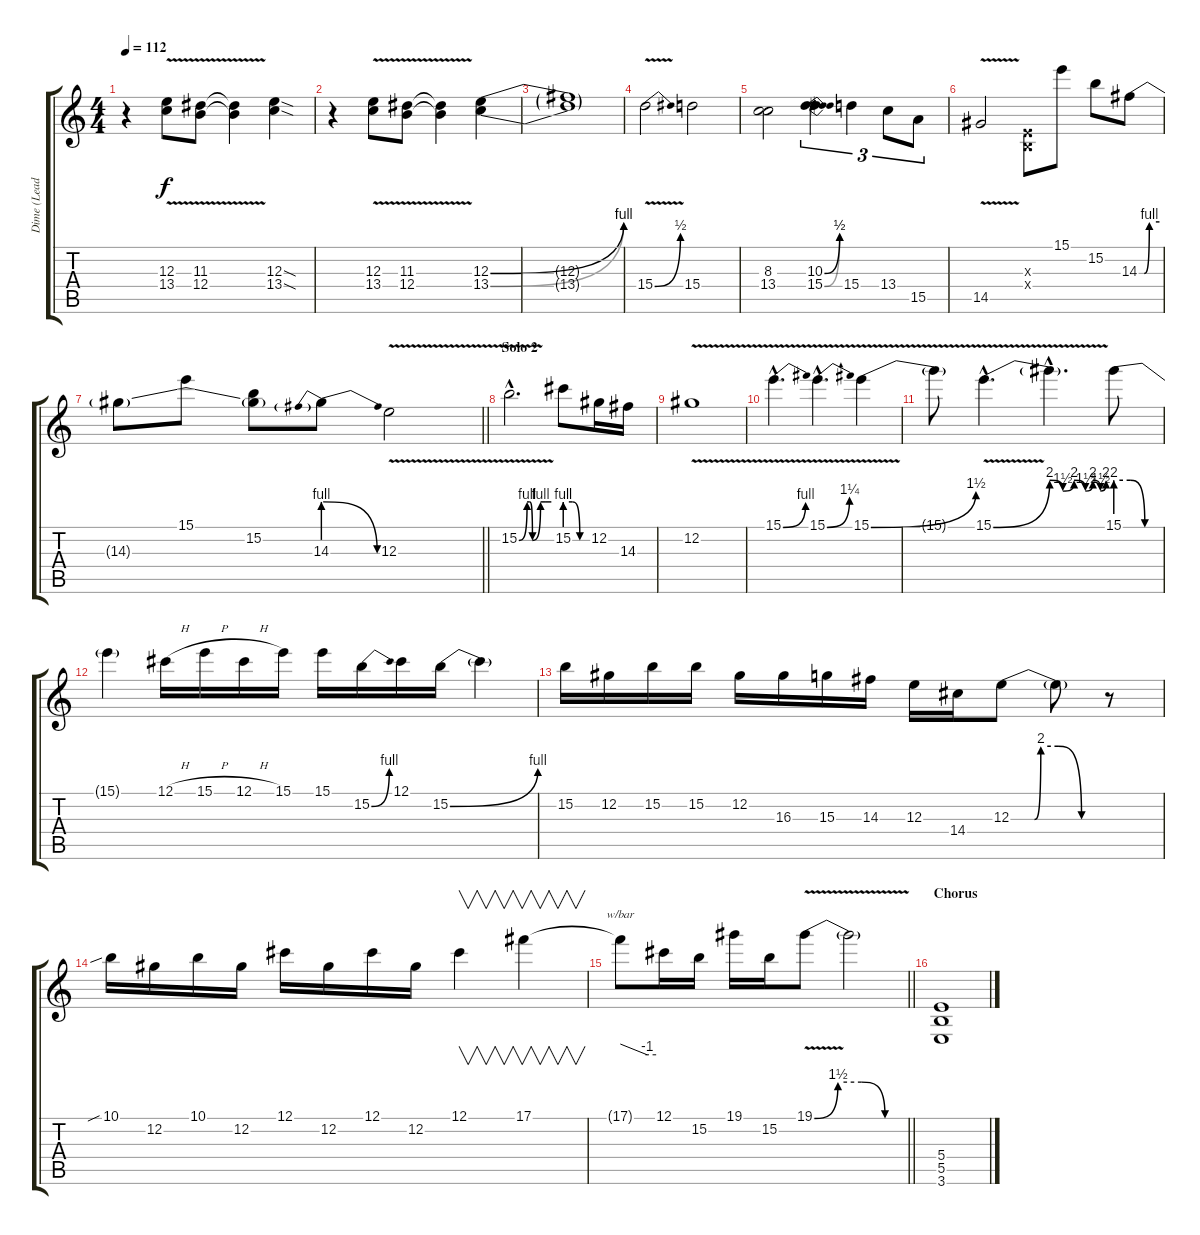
\track ("Dime (Lead)" "Dime (Lead") {instrument distortionguitar}
\staff {score tabs}
\tuning (Db4 Ab3 E3 B2 Gb2 Db2) {hide}
\ts (4 4)
\tempo 112
\clef g2
\ks c
r.4{dy f} (12.3{v} 13.4).8 (11.3{v} 12.4).8 (11.3{t} 12.4{t}).4 (12.3{sod} 13.4{sod}).4 |
r.4 (12.3{v} 13.4).8 (11.3{v} 12.4).8 (11.3{t} 12.4{t}).4 (12.3{be (bend 0 0 60 4)} 13.4{be (bend 0 0 60 4)}).4 |
(12.3{t} 13.4{t}).1 |
15.4{be (bend 0 0 60 2) v}.2 15.4.2 |
(8.3 13.4).2 (10.3{be (bend 0 0 60 2)} 15.4{be (bend 0 0 60 2)}).4{tu (3 2)} 15.4.4{tu (3 2)} 13.4.8{tu (3 2)} 15.5.8{tu (3 2)} |
14.5{v}.2 (0.3{x} 0.4{x}).8 15.1.8 15.2.8 14.3{be (custom 0 0 15 0 30 4 60 4)}.8 |
\barLineRight lightlight
14.3{t}.8 15.1.8 (15.2 14.3{t}).8 14.3{be (prebendrelease 0 4 60 0)}.8 12.3{v}.2 |
\section ("" "Solo 2")
15.2{be (custom 0 0 15 4 20 4 25 0 40 4 50 4 60 4) v hac}.2{d} 15.2{be (custom 0 4 20 4 40 0 60 0)}.8 12.2.16 14.3.16 |
12.2{v}.1 |
15.1{be (bend 0 0 60 4) v hac}.4{d} 15.1{be (bend 0 0 60 5) v hac}.4{d} 15.1{be (bend 0 0 60 6) v}.4 |
15.1{t}.8 15.1{be (custom 0 0 30 8 37 6 43 8 49 6 53 8 57 6 60 8) v hac}.4{d} 15.1{hac t}.4{d} 15.1{be (custom 0 8 20 8 40 0 60 0)}.8 |
15.1{t}.4 12.1{h}.16 15.1{h}.16 12.1{h}.16 15.1.16 15.1.16 15.2{be (bend 0 0 60 4)}.16 12.1.16 15.2{be (bend 0 0 60 4)}.16 15.2{t}.4 |
15.2.16 12.2.16 15.2.16 15.2.16 12.2.16 16.3.16 15.3.16 14.3.16 12.3.16 14.4.16 12.3{be (custom 0 0 15 0 19 8 30 8 45 0 60 0)}.8 12.3{t}.8 r.8 |
10.1{sib}.16 12.2.16 10.1.16 12.2.16 12.1.16 12.2.16 12.1.16 12.2.16 12.1.4{v} 17.1.4{v} |
\barLineRight lightlight
17.1{t}.8{tbe (custom default 0 0 45 -4 60 -4)} 12.1.16 15.2.16 19.1.16 15.2.16 19.1{be (custom 0 0 15 6 30 6 45 0 60 0) v}.8 19.1{t}.2 |
\section ("" "Chorus")
(5.4 5.5 3.6).1
